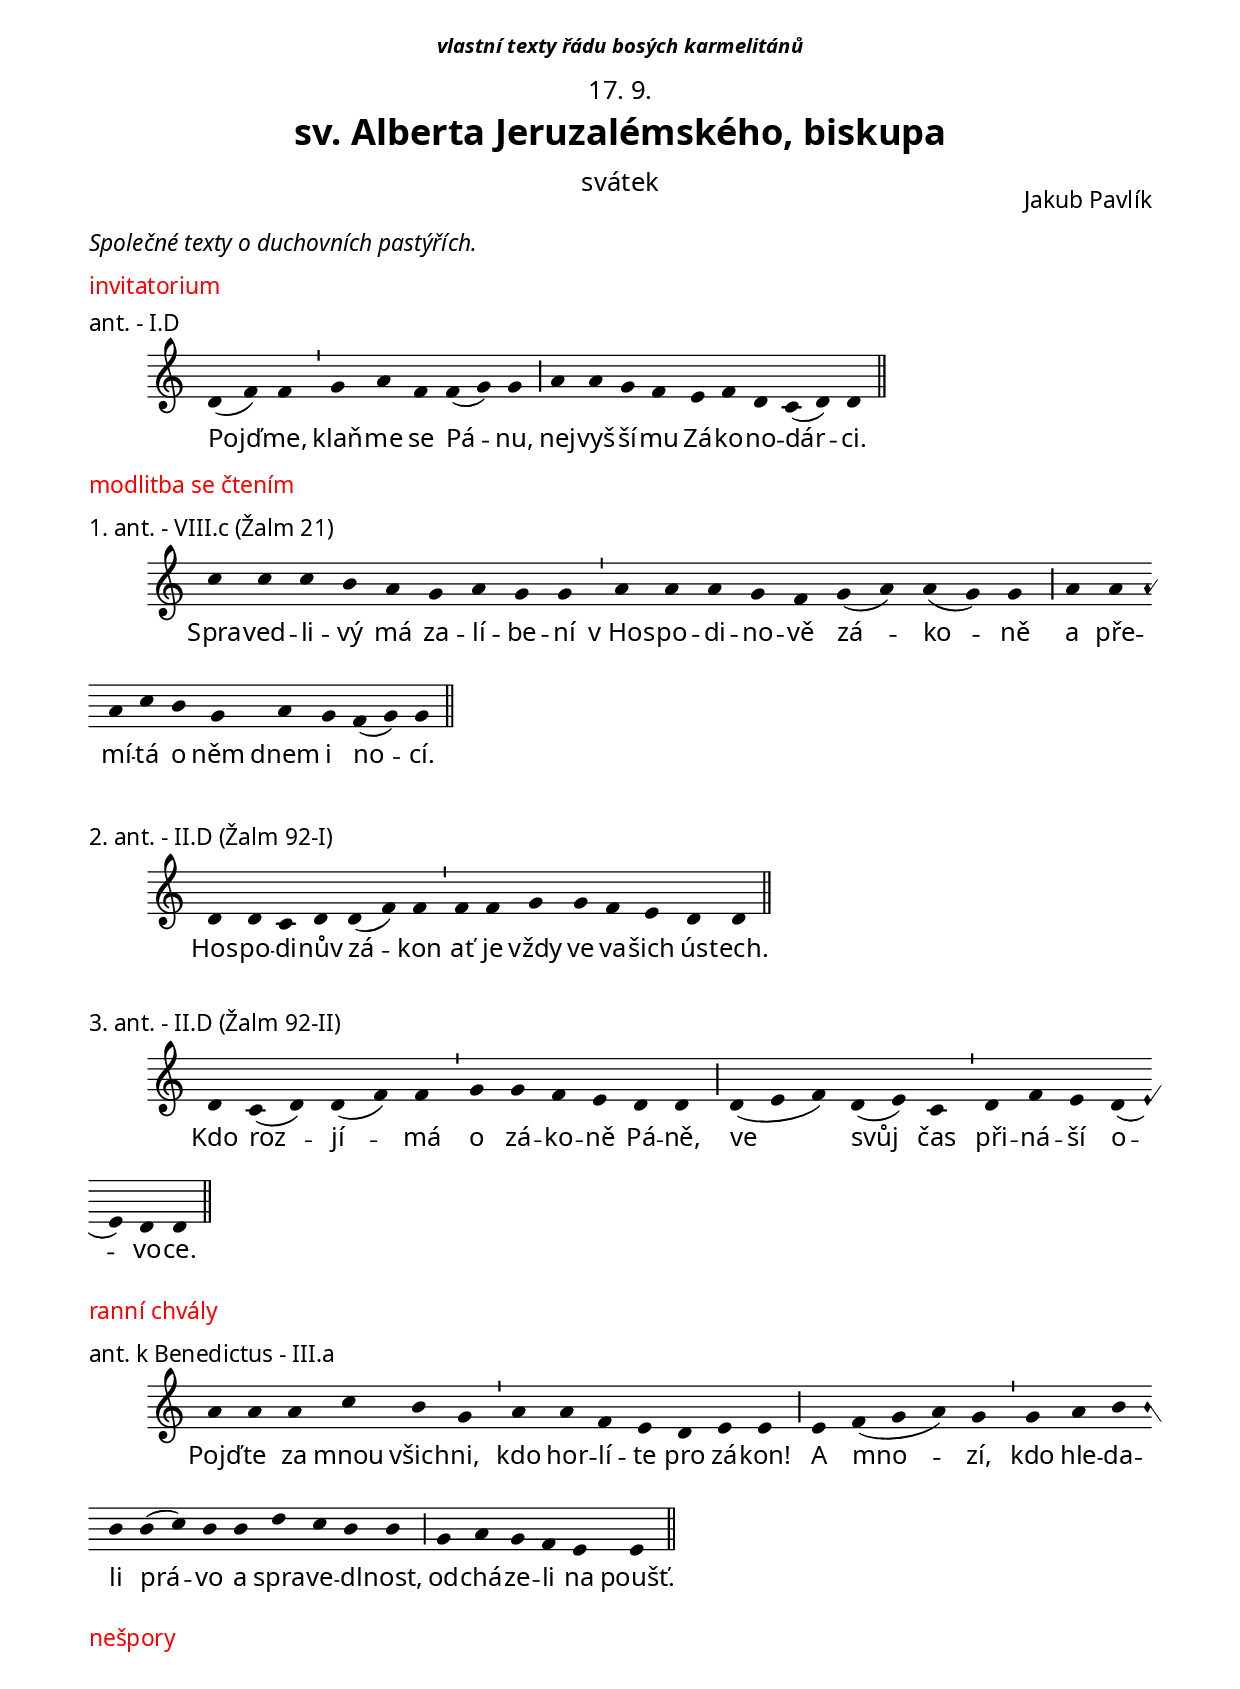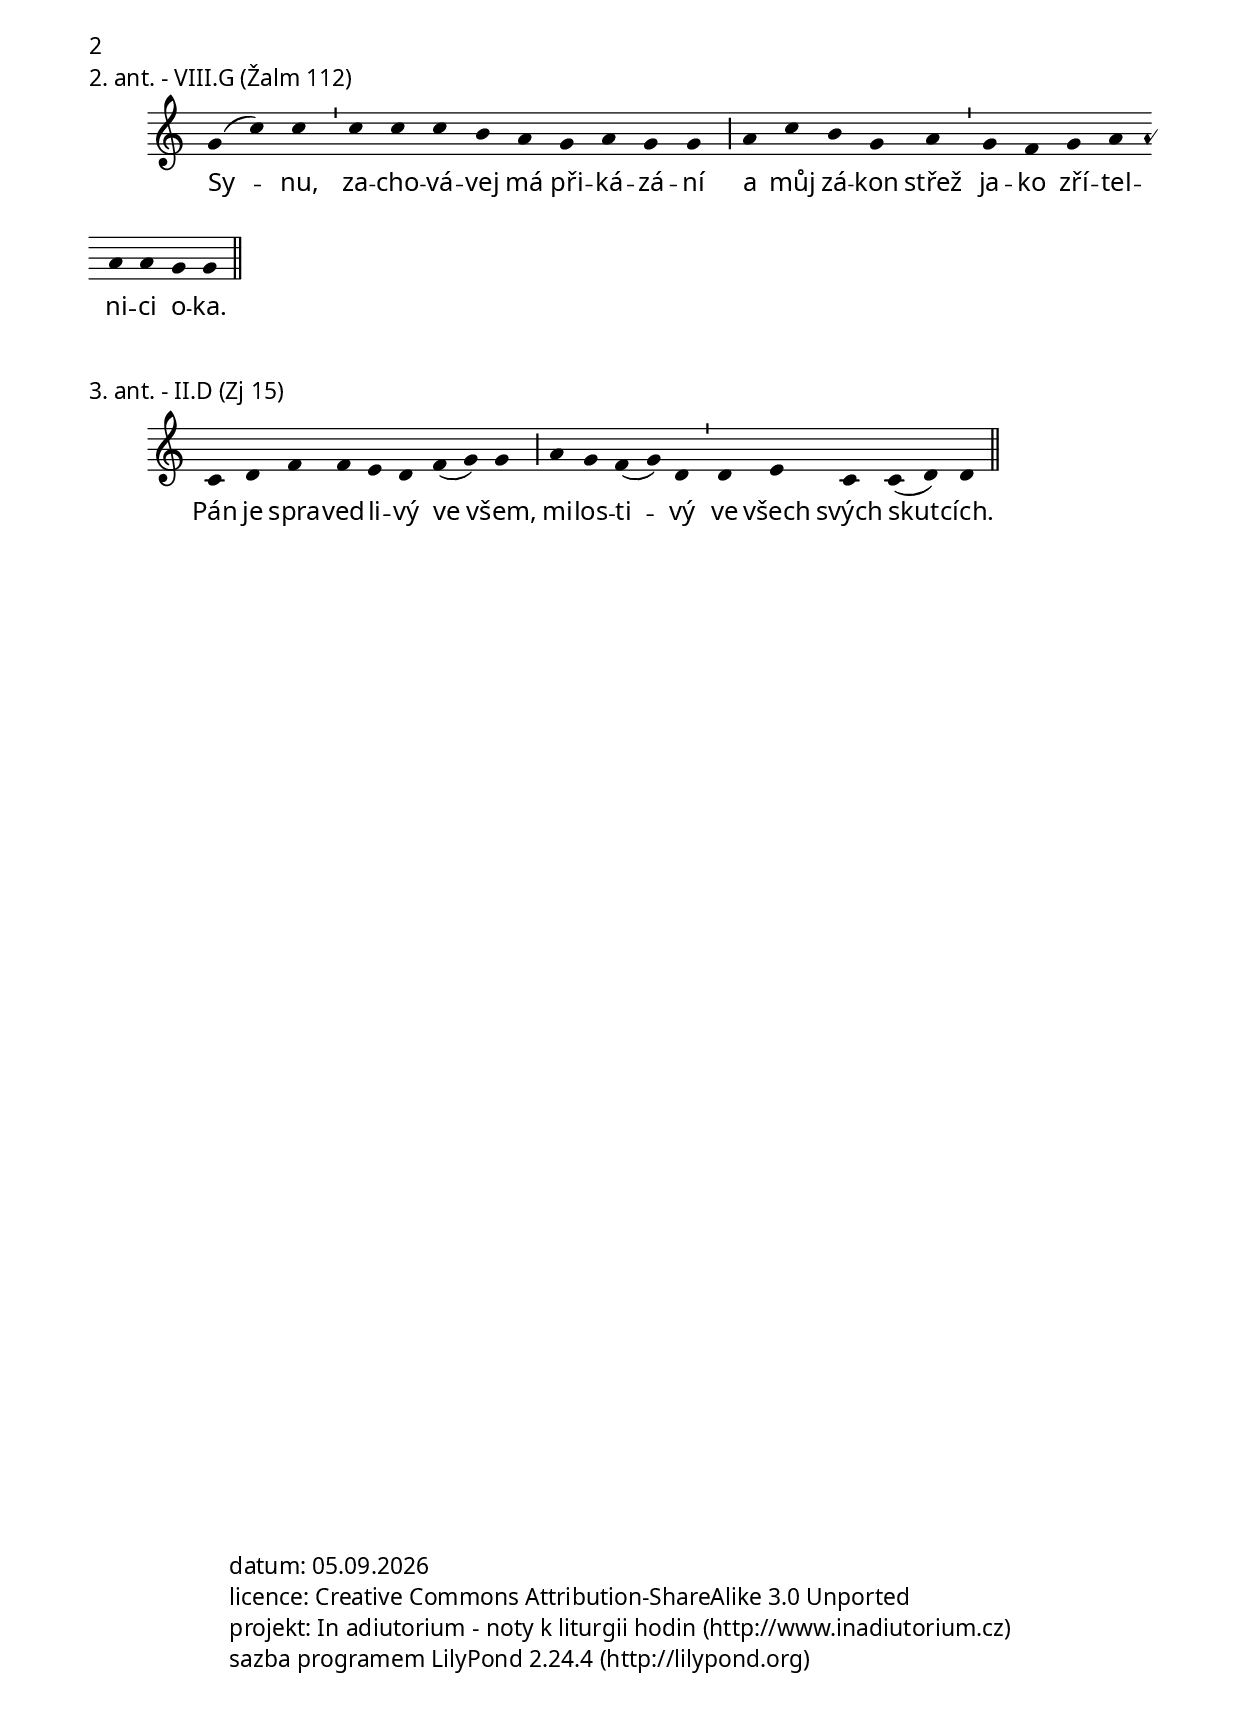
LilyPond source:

\version "2.19.80"

\include "../../spolecne.ly"
\include "../../spolecne/reholni.ly"
\include "../../dilyresponsorii.ly"
\version "2.12.0"

textyOCD = "vlastní texty řádu bosých karmelitánů"


\header {
  title = \markup\titleSvatek
            "sv. Alberta Jeruzalémského, biskupa"
            svátek
            "17. 9."
            \textyOCD
  composer = "Jakub Pavlík"
}

\markup\communia #'(#:pastyr)

\markup {\nadpisHodinka {"invitatorium"}}

\score {
  \relative c' {
    \choralniRezim
    d4( f) f \barMin g a f f( g) g \barMaior
    a a g f e f d c( d) d \barFinalis
  }
  \addlyrics {
    Pojď -- me, klaň -- me se Pá -- nu,
    nej -- vyš -- ší -- mu Zá -- ko -- no -- dár -- ci.
  }
  \header {
    quid = "ant."
    modus = "I"
    differentia = "D"
    psalmus = ""
    id = "invit"
    piece = \markup {\sestavTitulekBezZalmu}
  }
}

\markup {\nadpisHodinka {"modlitba se čtením"}}

\score {
  \relative c'' {
    \choralniRezim
    c4 c c b a g a g g \barMin
    a a a g f g( a) a( g) g \barMaior
    a a a c b g a g f( g) g \barFinalis
  }
  \addlyrics {
    Spra -- ved -- li -- vý má za -- lí -- be -- ní
    v_Hos -- po -- di -- no -- vě zá -- ko -- ně
    a pře -- mí -- tá o něm dnem i no -- cí.
  }
  \header {
    quid = "1. ant."
    modus = "VIII"
    differentia = "c"
    psalmus = "Žalm 21"
    id = "mc-a1"
    piece = \markup {\sestavTitulek}
  }
}

\score {
  \relative c' {
    \choralniRezim
    d4 d c d d( f) f \barMin
    f f g g f e d d \barFinalis
  }
  \addlyrics {
    Hos -- po -- di -- nův zá -- kon
    ať je vždy ve va -- šich ús -- tech.
  }
  \header {
    quid = "2. ant."
    modus = "II"
    differentia = "D"
    psalmus = "Žalm 92-I"
    id = "mc-a2"
    piece = \markup {\sestavTitulek}
  }
}

\score {
  \relative c' {
    \choralniRezim
    d4 c( d) d( f) f \barMin g g f e d d \barMaior
    d( e f) d( e) c \barMin d f e d( e) d d \barFinalis
  }
  \addlyrics {
    Kdo roz -- jí -- má o zá -- ko -- ně Pá -- ně,
    ve svůj čas při -- ná -- ší o -- vo -- ce.
  }
  \header {
    quid = "3. ant."
    modus = "II"
    differentia = "D"
    psalmus = "Žalm 92-II"
    id = "mc-a3"
    piece = \markup {\sestavTitulek}
  }
}

% Antifona ke kantikům na breviar.cz není vlastní, ale z příslušného commune
% (commune svatých mužů, protože pastýři v dodatku s vigiliemi nejsou vedeni jako extra kategorie).

\markup {\nadpisHodinka {"ranní chvály"}}

\score {
  \relative c'' {
    \choralniRezim
    a4 a a c b g \barMin
    a a f e d e e \barMaior
    e f( g a) g \barMin
    g a b b b( c) b b d c b b \barMaior
    g a g f e e \barFinalis
  }
  \addlyrics {
    Pojď -- te za mnou všich -- ni,
    kdo hor -- lí -- te pro zá -- kon!
    A mno -- zí,
    kdo hle -- da -- li prá -- vo a spra -- ve -- dl -- nost,
    od -- chá -- ze -- li na poušť.
  }
  \header {
    quid = "ant. k Benedictus"
    modus = "III"
    differentia = "a"
    psalmus = ""
    id = "rch-aben"
    piece = \markup {\sestavTitulekBezZalmu}
  }
}

\markup {\nadpisHodinka {"nešpory"}}

\score {
  \relative c' {
    \choralniRezim

  }
  \addlyrics {
    Dej mi poznat cestu, kterou mám kráčet, neboť k tobě pozvedám svou duši.
  }
  \header {
    quid = "1. ant."
    modus = ""
    differentia = ""
    psalmus = "Žalm 15"
    id = "ne-a1"
    piece = \markup {\sestavTitulek}
  }
}

\score {
  \relative c'' {
    \choralniRezim
    g4( c) c \barMin c c c b a g a g g \barMaior
    a c b g a \barMin g f g a a a g g \barFinalis
  }
  \addlyrics {
    Sy -- nu, za -- cho -- vá -- vej má při -- ká -- zá -- ní
    a můj zá -- kon střež
    ja -- ko zří -- tel -- ni -- ci o -- ka.
  }
  \header {
    quid = "2. ant."
    modus = "VIII"
    differentia = "G"
    psalmus = "Žalm 112"
    fial = "commune/commune_reholnikatd.ly#vych-amag?cast=1"
    id = "ne-a2"
    piece = \markup {\sestavTitulek}
  }
}

\score {
  \relative c' {
    \choralniRezim
    c4 d f f e d f( g) g \barMaior
    a g f( g) d \barMin
    d e c c( d) d \barFinalis
  }
  \addlyrics {
    Pán je spra -- ved -- li -- vý ve všem,
    mi -- los -- ti -- vý
    ve všech svých skut -- cích.
  }
  \header {
    quid = "3. ant."
    modus = "II"
    differentia = "D"
    psalmus = "Zj 15"
    id = "ne-a3"
    piece = \markup {\sestavTitulek}
  }
}

\score {
  \relative c' {
    \choralniRezim

  }
  \addlyrics {
    Kristova nauka ať je u vás ve své plné síle; z celého srdce s vděčností zpívejte Bohu.
  }
  \header {
    quid = "ant. k Magnificat"
    modus = ""
    differentia = ""
    psalmus = ""
    id = "ne-amag"
    piece = \markup {\sestavTitulekBezZalmu}
  }
}
